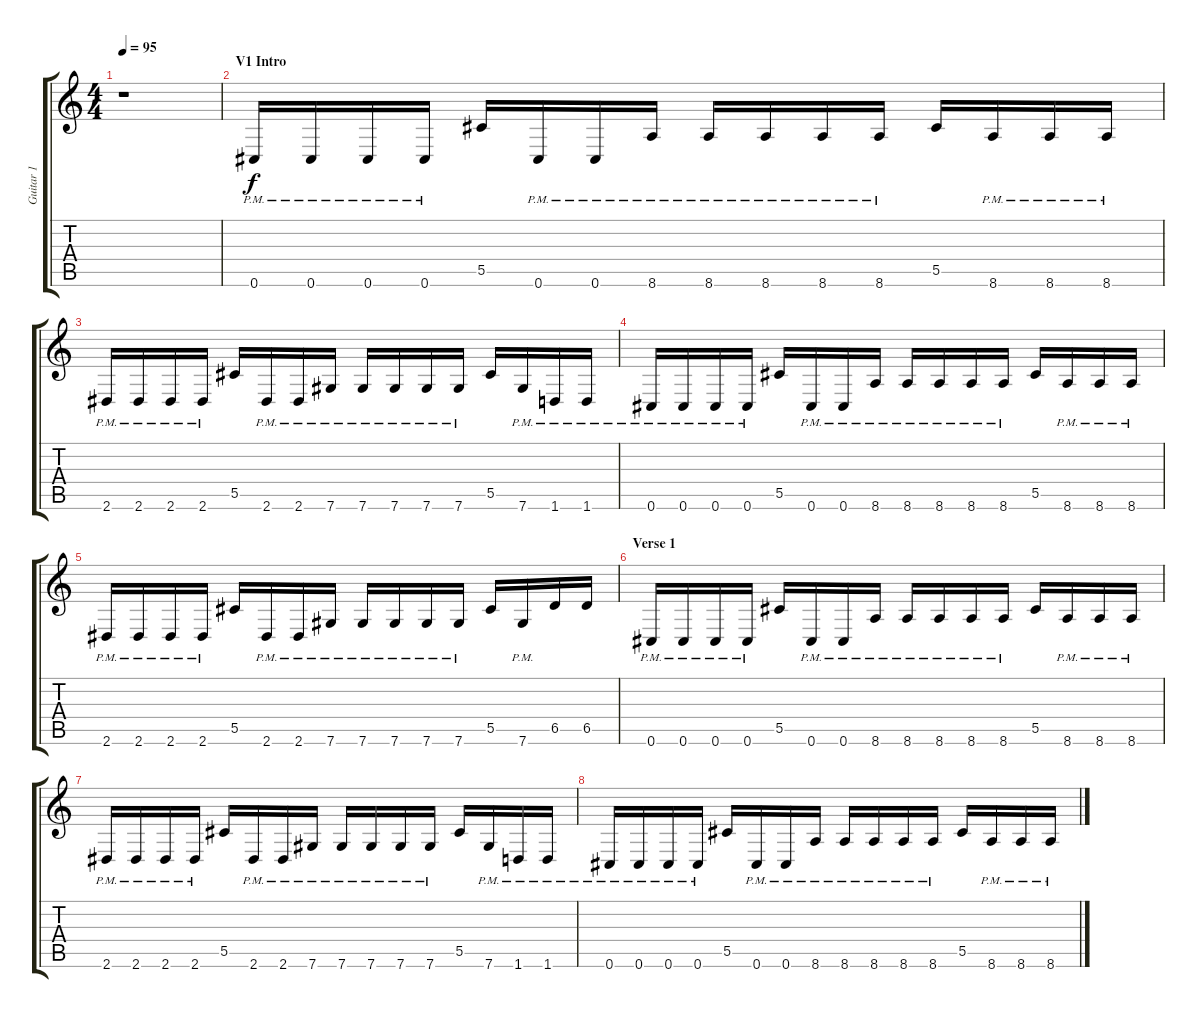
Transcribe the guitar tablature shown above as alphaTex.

\track ("Guitar 1" "Guitar 1") {instrument distortionguitar}
\staff {score tabs}
\tuning (Eb4 Bb3 Gb3 Db3 Ab2 Db2) {hide}
\ts (4 4)
\tempo 95
\clef g2
\ks c
r.1{dy f instrument distortionguitar} |
\section ("" "V1 Intro")
0.6{pm}.16{volume 0} 0.6{pm}.16 0.6{pm}.16 0.6{pm}.16 5.5.16 0.6{pm}.16 0.6{pm}.16 8.6{pm}.16 8.6{pm}.16 8.6{pm}.16 8.6{pm}.16 8.6{pm}.16 5.5.16 8.6{pm}.16 8.6{pm}.16 8.6{pm}.16 |
2.6{pm}.16 2.6{pm}.16 2.6{pm}.16 2.6{pm}.16 5.5.16 2.6{pm}.16 2.6{pm}.16 7.6{pm}.16 7.6{pm}.16 7.6{pm}.16 7.6{pm}.16 7.6{pm}.16 5.5.16 7.6{pm}.16 1.6{pm}.16 1.6{pm}.16 |
0.6{pm}.16{volume 13} 0.6{pm}.16 0.6{pm}.16 0.6{pm}.16 5.5.16 0.6{pm}.16 0.6{pm}.16 8.6{pm}.16 8.6{pm}.16 8.6{pm}.16 8.6{pm}.16 8.6{pm}.16 5.5.16 8.6{pm}.16 8.6{pm}.16 8.6{pm}.16 |
2.6{pm}.16 2.6{pm}.16 2.6{pm}.16 2.6{pm}.16 5.5.16 2.6{pm}.16 2.6{pm}.16 7.6{pm}.16 7.6{pm}.16 7.6{pm}.16 7.6{pm}.16 7.6{pm}.16 5.5.16 7.6{pm}.16 6.5.16 6.5.16 |
\section ("" "Verse 1")
0.6{pm}.16 0.6{pm}.16 0.6{pm}.16 0.6{pm}.16 5.5.16 0.6{pm}.16 0.6{pm}.16 8.6{pm}.16 8.6{pm}.16 8.6{pm}.16 8.6{pm}.16 8.6{pm}.16 5.5.16 8.6{pm}.16 8.6{pm}.16 8.6{pm}.16 |
2.6{pm}.16 2.6{pm}.16 2.6{pm}.16 2.6{pm}.16 5.5.16 2.6{pm}.16 2.6{pm}.16 7.6{pm}.16 7.6{pm}.16 7.6{pm}.16 7.6{pm}.16 7.6{pm}.16 5.5.16 7.6{pm}.16 1.6{pm}.16 1.6{pm}.16 |
0.6{pm}.16 0.6{pm}.16 0.6{pm}.16 0.6{pm}.16 5.5.16 0.6{pm}.16 0.6{pm}.16 8.6{pm}.16 8.6{pm}.16 8.6{pm}.16 8.6{pm}.16 8.6{pm}.16 5.5.16 8.6{pm}.16 8.6{pm}.16 8.6{pm}.16
